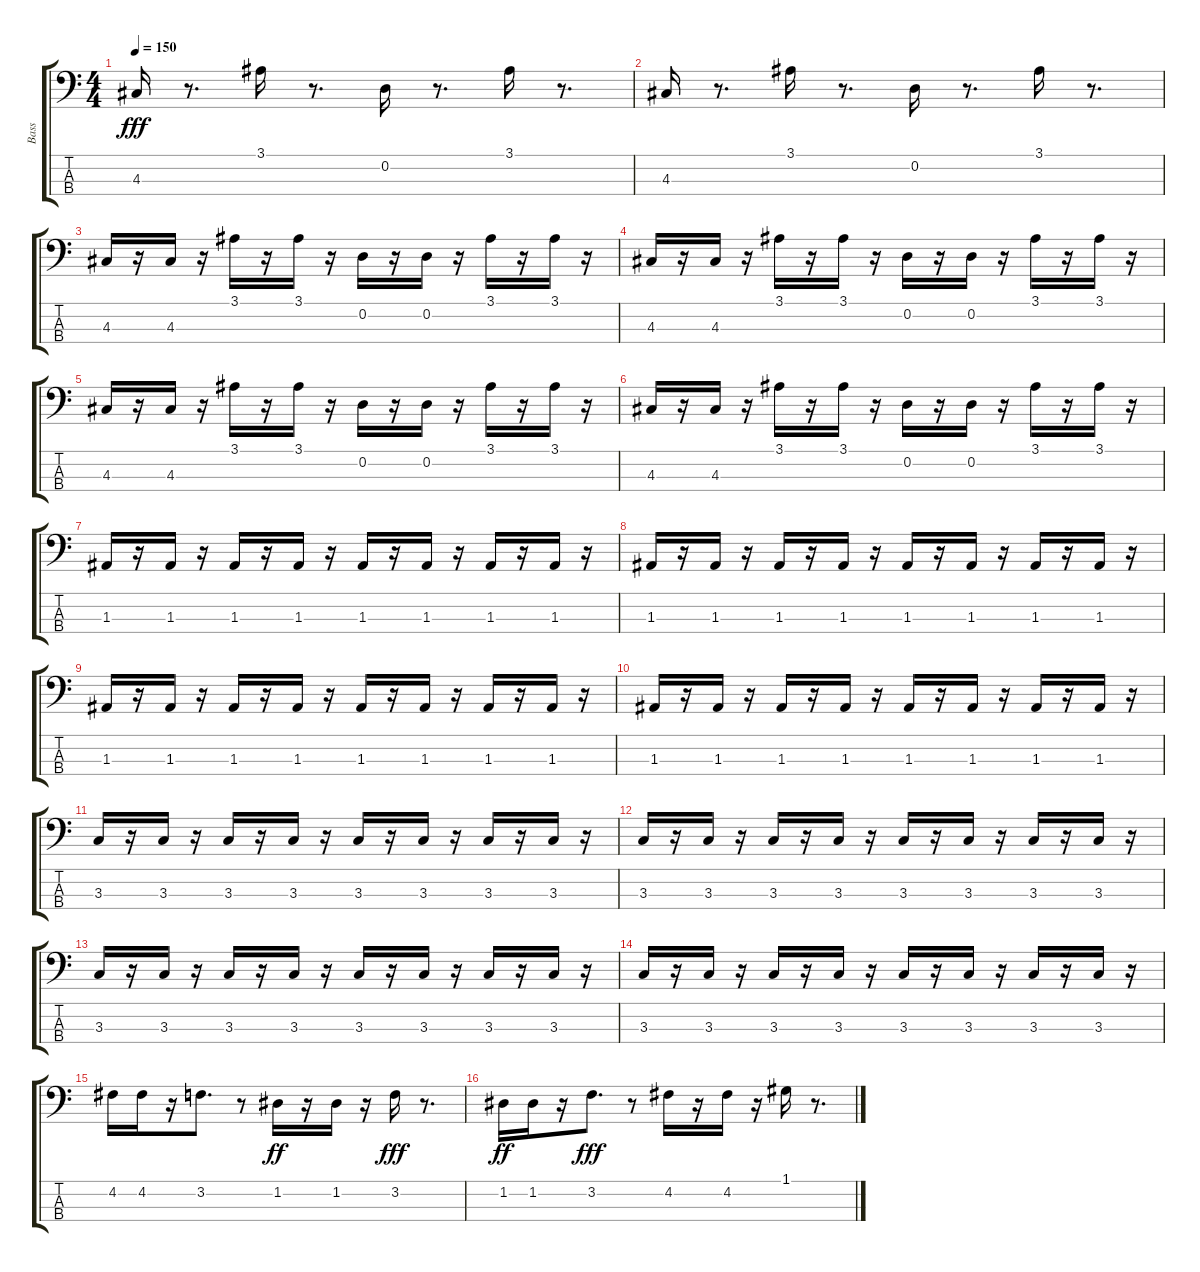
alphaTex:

\track ("Bass" "Bass") {instrument electricbassfinger}
\staff {score tabs}
\tuning (G2 D2 A1 E1) {hide}
\ts (4 4)
\tempo 150
\clef f4
\ks c
4.3.16{dy fff} r.8{d} 3.1.16 r.8{d} 0.2.16 r.8{d} 3.1.16 r.8{d} |
4.3.16 r.8{d} 3.1.16 r.8{d} 0.2.16 r.8{d} 3.1.16 r.8{d} |
4.3.16 r.16 4.3.16 r.16 3.1.16 r.16 3.1.16 r.16 0.2.16 r.16 0.2.16 r.16 3.1.16 r.16 3.1.16 r.16 |
4.3.16 r.16 4.3.16 r.16 3.1.16 r.16 3.1.16 r.16 0.2.16 r.16 0.2.16 r.16 3.1.16 r.16 3.1.16 r.16 |
4.3.16 r.16 4.3.16 r.16 3.1.16 r.16 3.1.16 r.16 0.2.16 r.16 0.2.16 r.16 3.1.16 r.16 3.1.16 r.16 |
4.3.16 r.16 4.3.16 r.16 3.1.16 r.16 3.1.16 r.16 0.2.16 r.16 0.2.16 r.16 3.1.16 r.16 3.1.16 r.16 |
1.3.16 r.16 1.3.16 r.16 1.3.16 r.16 1.3.16 r.16 1.3.16 r.16 1.3.16 r.16 1.3.16 r.16 1.3.16 r.16 |
1.3.16 r.16 1.3.16 r.16 1.3.16 r.16 1.3.16 r.16 1.3.16 r.16 1.3.16 r.16 1.3.16 r.16 1.3.16 r.16 |
1.3.16 r.16 1.3.16 r.16 1.3.16 r.16 1.3.16 r.16 1.3.16 r.16 1.3.16 r.16 1.3.16 r.16 1.3.16 r.16 |
1.3.16 r.16 1.3.16 r.16 1.3.16 r.16 1.3.16 r.16 1.3.16 r.16 1.3.16 r.16 1.3.16 r.16 1.3.16 r.16 |
3.3.16 r.16 3.3.16 r.16 3.3.16 r.16 3.3.16 r.16 3.3.16 r.16 3.3.16 r.16 3.3.16 r.16 3.3.16 r.16 |
3.3.16 r.16 3.3.16 r.16 3.3.16 r.16 3.3.16 r.16 3.3.16 r.16 3.3.16 r.16 3.3.16 r.16 3.3.16 r.16 |
3.3.16 r.16 3.3.16 r.16 3.3.16 r.16 3.3.16 r.16 3.3.16 r.16 3.3.16 r.16 3.3.16 r.16 3.3.16 r.16 |
3.3.16 r.16 3.3.16 r.16 3.3.16 r.16 3.3.16 r.16 3.3.16 r.16 3.3.16 r.16 3.3.16 r.16 3.3.16 r.16 |
4.2.16 4.2.16 r.16 3.2.8{d} r.8 1.2.16{dy ff} r.16 1.2.16 r.16 3.2.16{dy fff} r.8{d} |
1.2.16{dy ff} 1.2.16 r.16 3.2.8{d dy fff} r.8 4.2.16 r.16 4.2.16 r.16 1.1.16 r.8{d}
